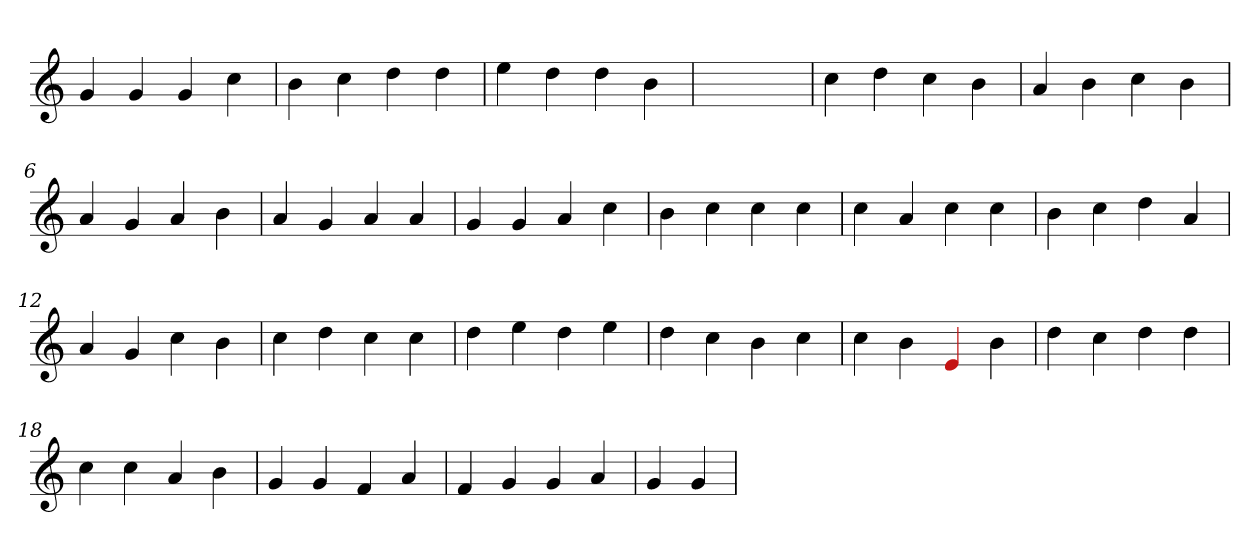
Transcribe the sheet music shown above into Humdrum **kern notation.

**kern
*part1
*staff1
*clefG2
=1
4g
4g
4g
4cc
=2
4b
4cc
4dd
4dd
=3
4ee
4dd
4dd
4b
=4
1ryy
=4
4cc
4dd
4cc
4b
=5
4a
4b
4cc
4b
=6
4a
4g
4a
4b
=7
4a
4g
4a
4a
=8
4g
4g
4a
4cc
=9
4b
4cc
4cc
4cc
=10
4cc
4a
4cc
4cc
=11
4b
4cc
4dd
4a
=12
4a
4g
4cc
4b
=13
4cc
4dd
4cc
4cc
=14
4dd
4ee
4dd
4ee
=15
4dd
4cc
4b
4cc
=16
4cc
4b
4Re
4b
=17
4dd
4cc
4dd
4dd
=18
4cc
4cc
4a
4b
=19
4g
4g
4f
4a
=20
4f
4g
4g
4a
=21
4g
4g
=
*-
